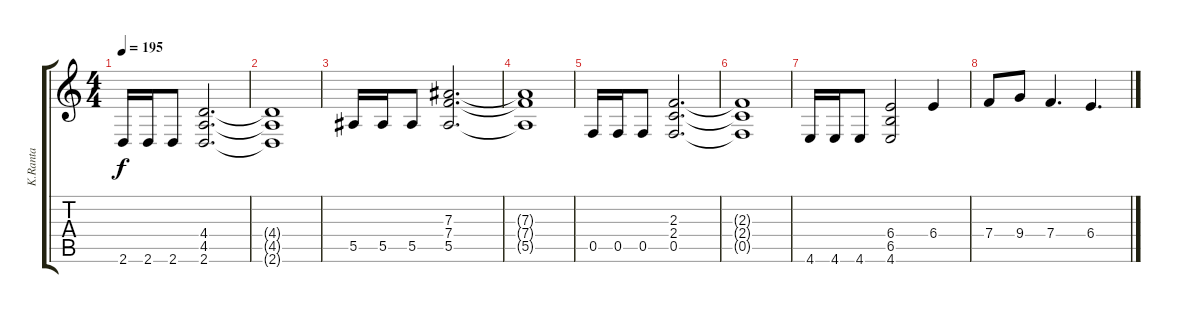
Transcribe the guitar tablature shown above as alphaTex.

\track ("K.Ranta" "K.Ranta") {instrument distortionguitar}
\staff {score tabs}
\tuning (C4 G3 Eb3 Bb2 F2 C2) {hide}
\ts (4 4)
\tempo 195
\clef g2
\ks c
2.6.16{dy f} 2.6.16 2.6.8 (4.4 4.5 2.6).2{d} |
(4.4{t} 4.5{t} 2.6{t}).1 |
5.5.16 5.5.16 5.5.8 (7.3 7.4 5.5).2{d} |
(7.3{t} 7.4{t} 5.5{t}).1 |
0.5.16 0.5.16 0.5.8 (2.3 2.4 0.5).2{d} |
(2.3{t} 2.4{t} 0.5{t}).1 |
4.6.16 4.6.16 4.6.8 (6.4 6.5 4.6).2 6.4.4 |
7.4.8 9.4.8 7.4.4{d} 6.4.4{d}
